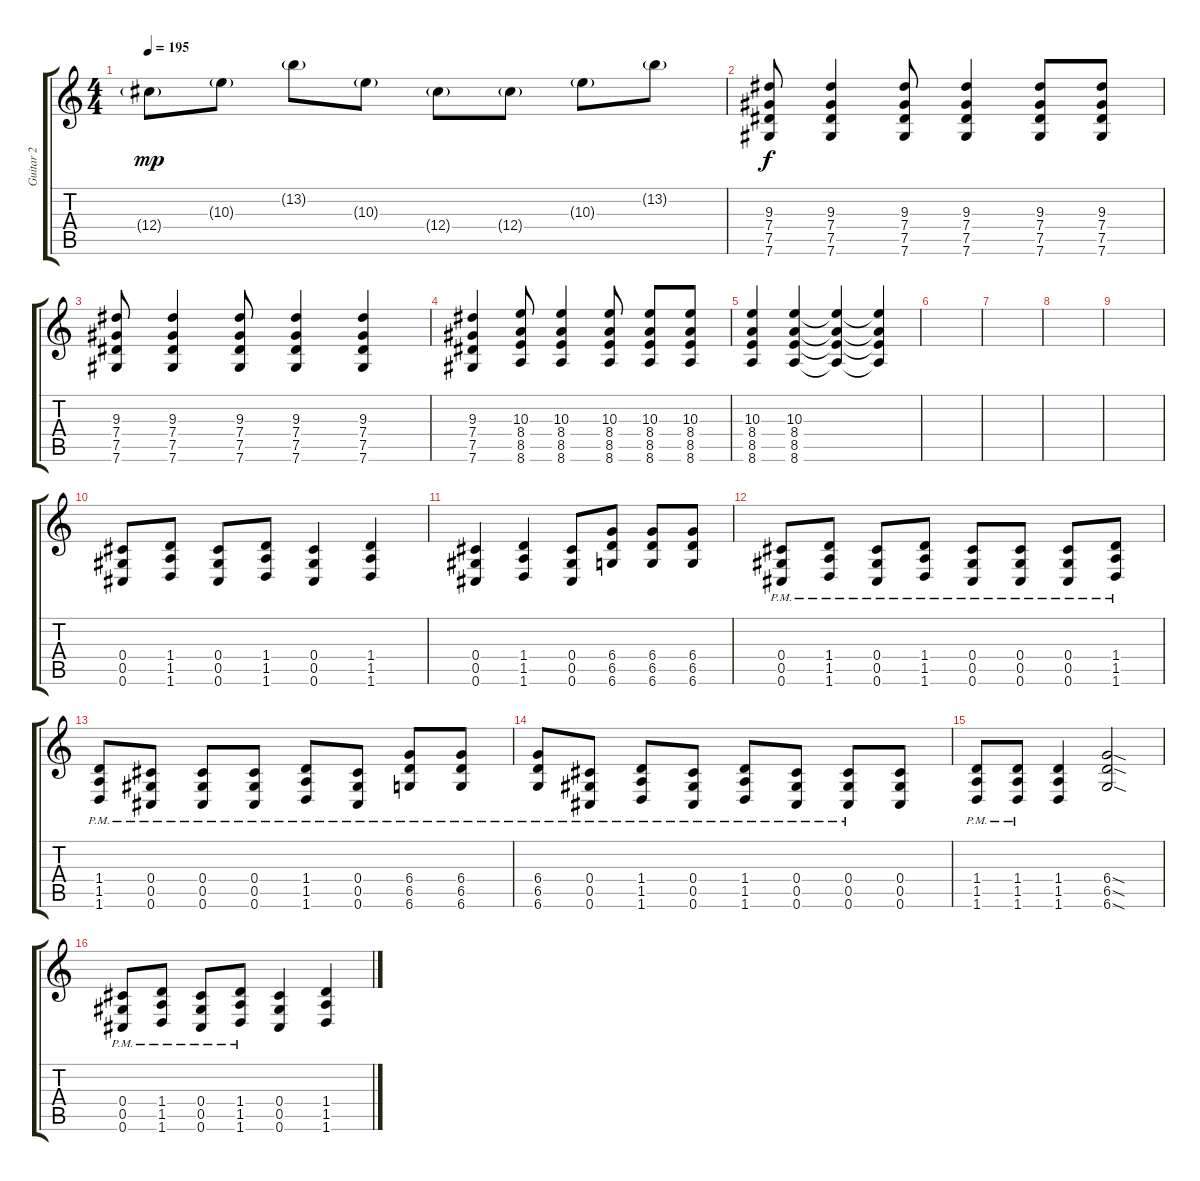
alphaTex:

\track ("Guitar 2" "Guitar 2") {instrument overdrivenguitar}
\staff {score tabs}
\tuning (Eb4 Bb3 Gb3 Db3 Ab2 Db2) {hide}
\ts (4 4)
\tempo 195
\clef g2
\ks c
12.4{g}.8{dy mp} 10.3{g}.8 13.2{g}.8 10.3{g}.8 12.4{g}.8 12.4{g}.8 10.3{g}.8 13.2{g}.8 |
(9.3 7.4 7.5 7.6).8{dy f} (9.3 7.4 7.5 7.6).4 (9.3 7.4 7.5 7.6).8 (9.3 7.4 7.5 7.6).4 (9.3 7.4 7.5 7.6).8 (9.3 7.4 7.5 7.6).8 |
(9.3 7.4 7.5 7.6).8 (9.3 7.4 7.5 7.6).4 (9.3 7.4 7.5 7.6).8 (9.3 7.4 7.5 7.6).4 (9.3 7.4 7.5 7.6).4 |
(9.3 7.4 7.5 7.6).4 (10.3 8.4 8.5 8.6).8 (10.3 8.4 8.5 8.6).4 (10.3 8.4 8.5 8.6).8 (10.3 8.4 8.5 8.6).8 (10.3 8.4 8.5 8.6).8 |
(10.3 8.4 8.5 8.6).4 (10.3 8.4 8.5 8.6).4 (10.3{t} 8.4{t} 8.5{t} 8.6{t}).4 (10.3{t} 8.4{t} 8.5{t} 8.6{t}).4 |
|
|
|
|
(0.4 0.5 0.6).8 (1.4 1.5 1.6).8 (0.4 0.5 0.6).8 (1.4 1.5 1.6).8 (0.4 0.5 0.6).4 (1.4 1.5 1.6).4 |
(0.4 0.5 0.6).4 (1.4 1.5 1.6).4 (0.4 0.5 0.6).8 (6.4 6.5 6.6).8 (6.4 6.5 6.6).8 (6.4 6.5 6.6).8 |
(0.4 0.5 0.6{pm}).8 (1.4 1.5 1.6{pm}).8 (0.4 0.5 0.6{pm}).8 (1.4 1.5 1.6{pm}).8 (0.4 0.5 0.6{pm}).8 (0.4 0.5 0.6{pm}).8 (0.4 0.5 0.6{pm}).8 (1.4 1.5 1.6{pm}).8 |
(1.4 1.5 1.6{pm}).8 (0.4 0.5 0.6{pm}).8 (0.4 0.5 0.6{pm}).8 (0.4 0.5 0.6{pm}).8 (1.4 1.5 1.6{pm}).8 (0.4 0.5 0.6{pm}).8 (6.4 6.5 6.6{pm}).8 (6.4 6.5 6.6{pm}).8 |
(6.4 6.5 6.6{pm}).8 (0.4 0.5 0.6{pm}).8 (1.4 1.5 1.6{pm}).8 (0.4 0.5 0.6{pm}).8 (1.4 1.5 1.6{pm}).8 (0.4 0.5 0.6{pm}).8 (0.4 0.5 0.6{pm}).8 (0.4 0.5 0.6).8 |
(1.4 1.5 1.6{pm}).8 (1.4 1.5 1.6{pm}).8 (1.4 1.5 1.6).4 (6.4{sod} 6.5{sod} 6.6{sod}).2 |
(0.4 0.5 0.6{pm}).8 (1.4 1.5 1.6{pm}).8 (0.4 0.5 0.6{pm}).8 (1.4 1.5 1.6{pm}).8 (0.4 0.5 0.6).4 (1.4 1.5 1.6).4
